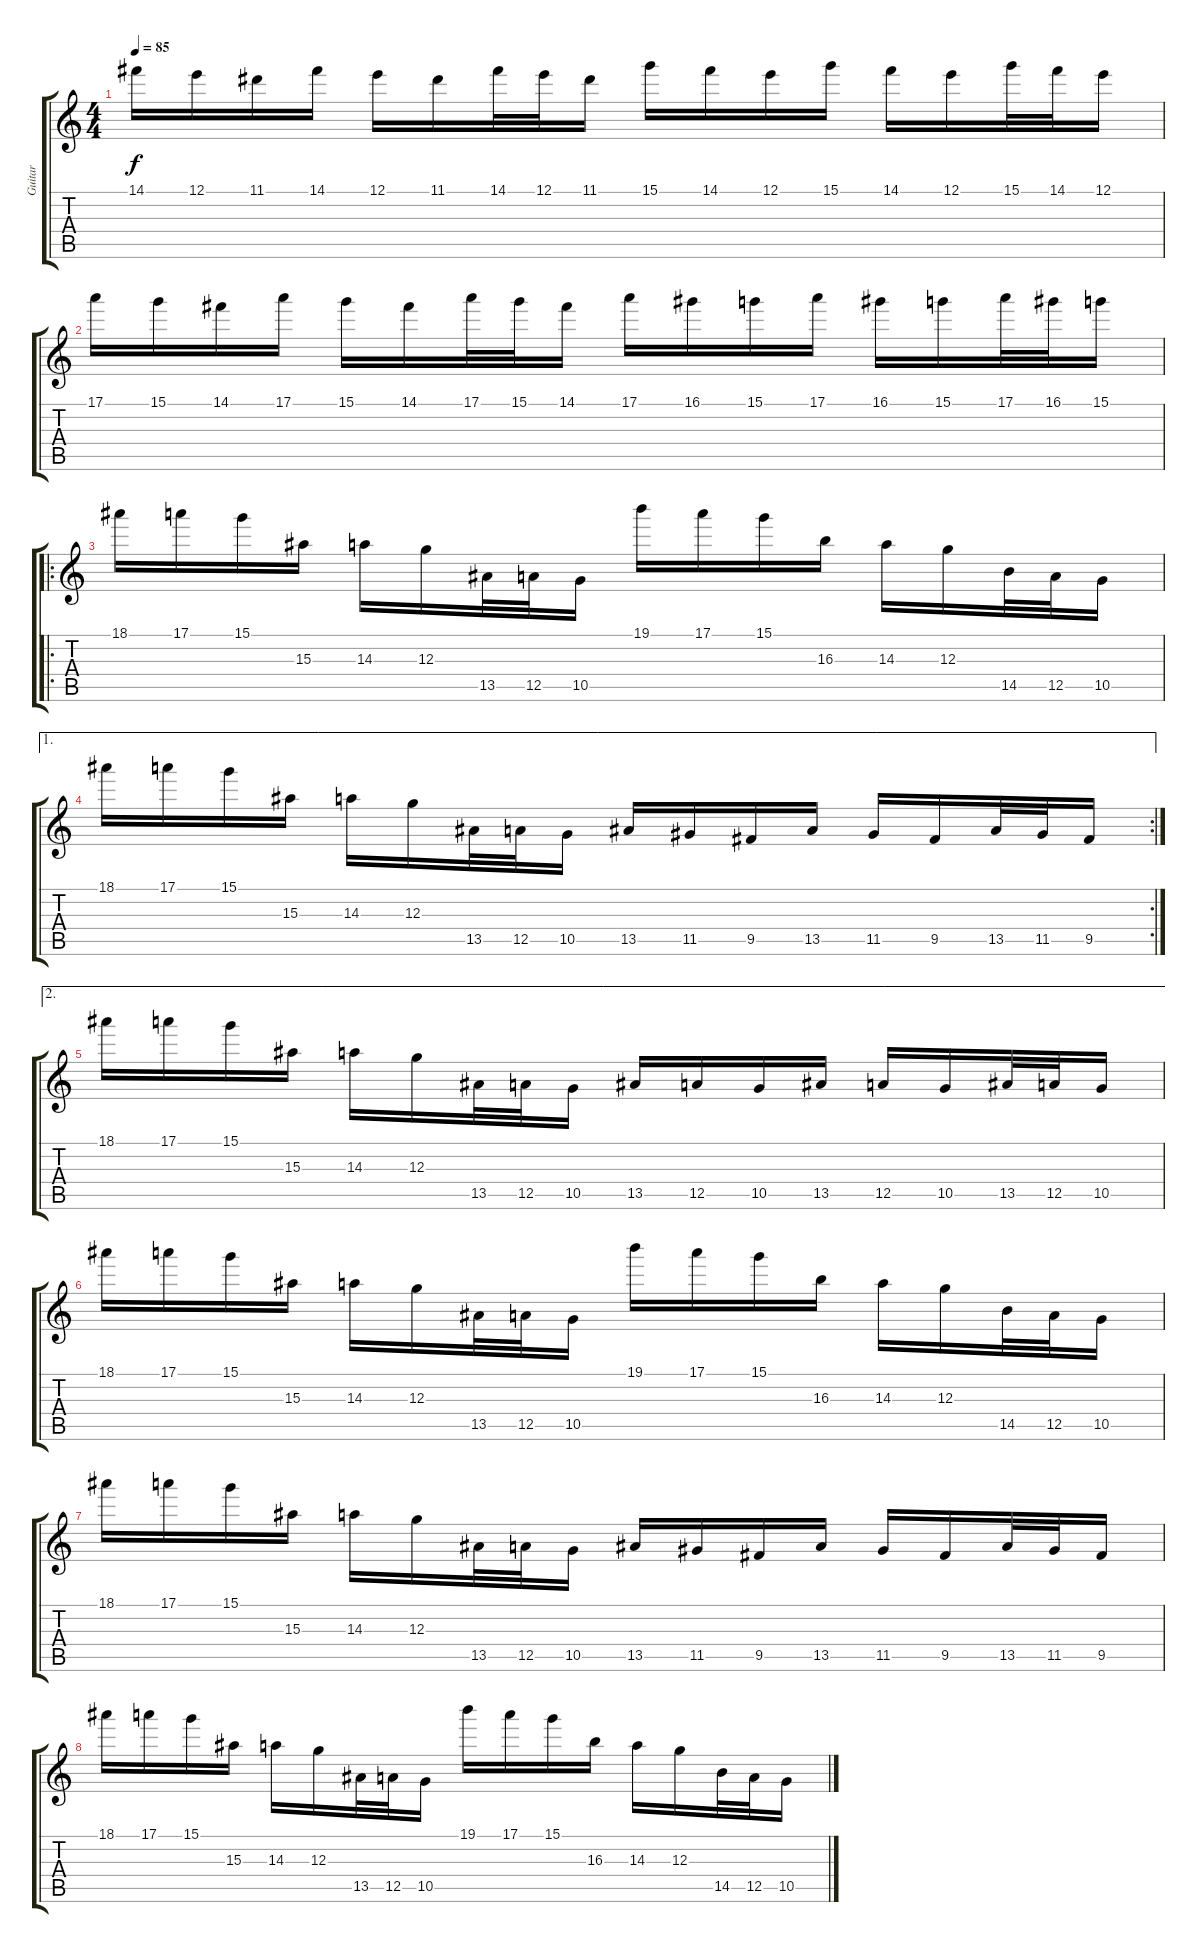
\track ("Guitar" "Guitar") {instrument overdrivenguitar}
\staff {score tabs}
\tuning (E4 B3 G3 D3 A2 E2) {hide}
\ts (4 4)
\tempo 85
\clef g2
\ks c
14.1.16{dy f} 12.1.16 11.1.16 14.1.16 12.1.16 11.1.16 14.1.32 12.1.32 11.1.16 15.1.16 14.1.16 12.1.16 15.1.16 14.1.16 12.1.16 15.1.32 14.1.32 12.1.16 |
17.1.16 15.1.16 14.1.16 17.1.16 15.1.16 14.1.16 17.1.32 15.1.32 14.1.16 17.1.16 16.1.16 15.1.16 17.1.16 16.1.16 15.1.16 17.1.32 16.1.32 15.1.16 |
\ro
18.1.16 17.1.16 15.1.16 15.3.16 14.3.16 12.3.16 13.5.32 12.5.32 10.5.16 19.1.16 17.1.16 15.1.16 16.3.16 14.3.16 12.3.16 14.5.32 12.5.32 10.5.16 |
\ae 1
\rc 2
18.1.16 17.1.16 15.1.16 15.3.16 14.3.16 12.3.16 13.5.32 12.5.32 10.5.16 13.5.16 11.5.16 9.5.16 13.5.16 11.5.16 9.5.16 13.5.32 11.5.32 9.5.16 |
\ae 2
18.1.16 17.1.16 15.1.16 15.3.16 14.3.16 12.3.16 13.5.32 12.5.32 10.5.16 13.5.16 12.5.16 10.5.16 13.5.16 12.5.16 10.5.16 13.5.32 12.5.32 10.5.16 |
18.1.16 17.1.16 15.1.16 15.3.16 14.3.16 12.3.16 13.5.32 12.5.32 10.5.16 19.1.16 17.1.16 15.1.16 16.3.16 14.3.16 12.3.16 14.5.32 12.5.32 10.5.16 |
18.1.16 17.1.16 15.1.16 15.3.16 14.3.16 12.3.16 13.5.32 12.5.32 10.5.16 13.5.16 11.5.16 9.5.16 13.5.16 11.5.16 9.5.16 13.5.32 11.5.32 9.5.16 |
18.1.16 17.1.16 15.1.16 15.3.16 14.3.16 12.3.16 13.5.32 12.5.32 10.5.16 19.1.16 17.1.16 15.1.16 16.3.16 14.3.16 12.3.16 14.5.32 12.5.32 10.5.16
